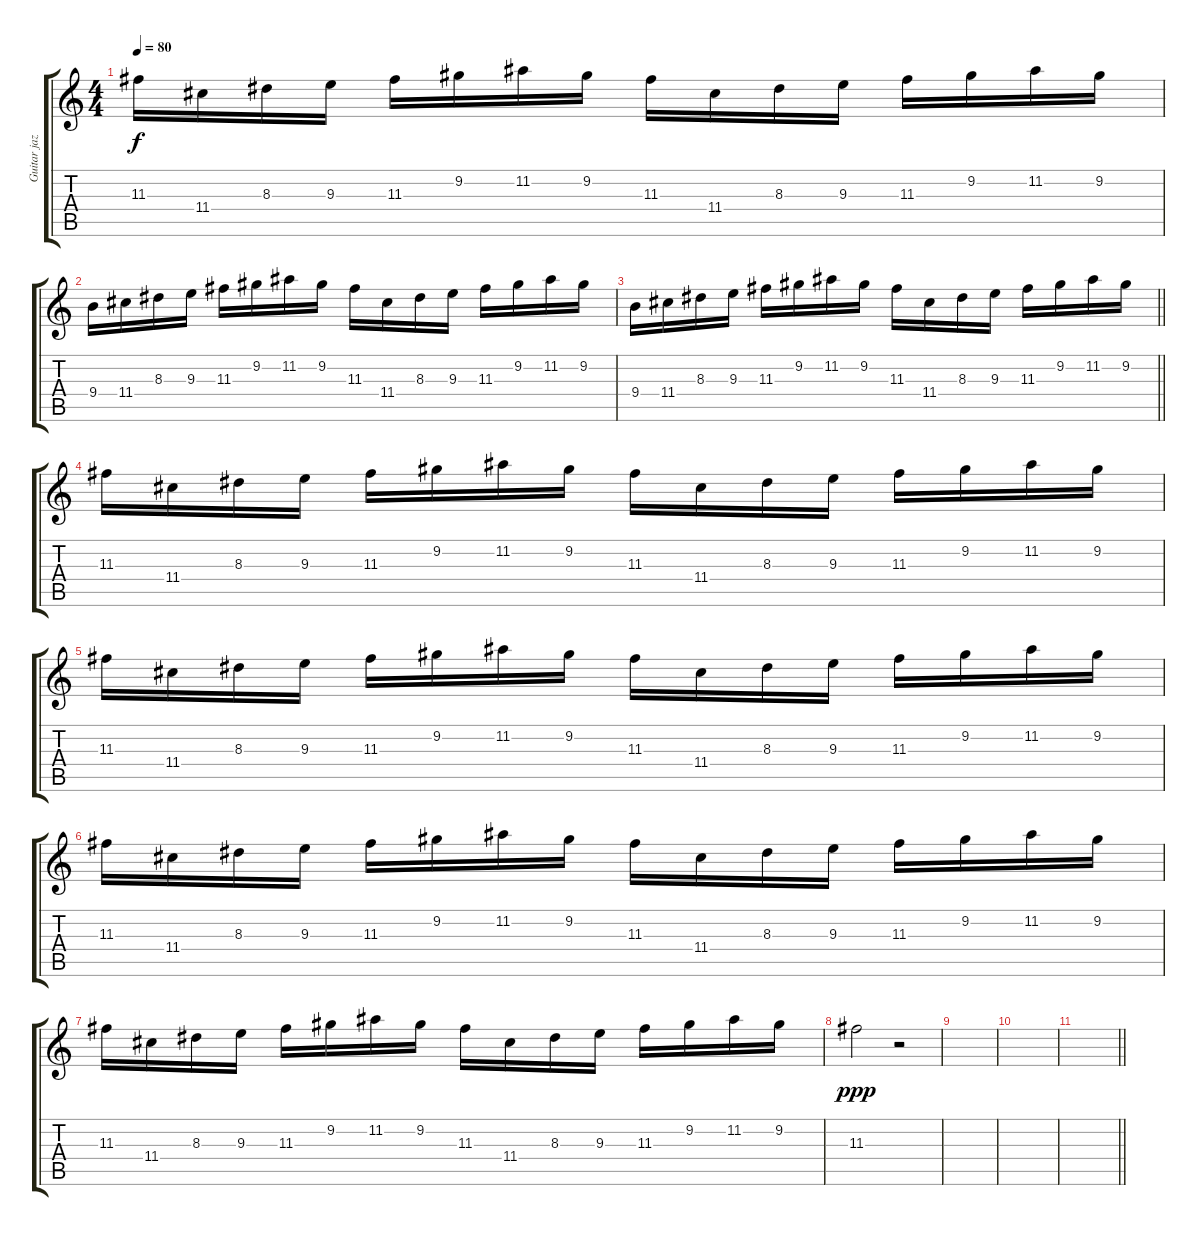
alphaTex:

\track ("Guitar jazz" "Guitar jaz") {instrument electricguitarjazz}
\staff {score tabs}
\tuning (E4 B3 G3 D3 A2 E2) {hide}
\ts (4 4)
\tempo 80
\clef g2
\ks c
11.3.16{dy f} 11.4.16 8.3.16 9.3.16 11.3.16 9.2.16 11.2.16 9.2.16 11.3.16 11.4.16 8.3.16 9.3.16 11.3.16 9.2.16 11.2.16 9.2.16 |
9.4.16 11.4.16 8.3.16 9.3.16 11.3.16 9.2.16 11.2.16 9.2.16 11.3.16 11.4.16 8.3.16 9.3.16 11.3.16 9.2.16 11.2.16 9.2.16 |
\barLineRight lightlight
9.4.16 11.4.16 8.3.16 9.3.16 11.3.16 9.2.16 11.2.16 9.2.16 11.3.16 11.4.16 8.3.16 9.3.16 11.3.16 9.2.16 11.2.16 9.2.16 |
11.3.16 11.4.16 8.3.16 9.3.16 11.3.16 9.2.16 11.2.16 9.2.16 11.3.16 11.4.16 8.3.16 9.3.16 11.3.16 9.2.16 11.2.16 9.2.16 |
11.3.16 11.4.16 8.3.16 9.3.16 11.3.16 9.2.16 11.2.16 9.2.16 11.3.16 11.4.16 8.3.16 9.3.16 11.3.16 9.2.16 11.2.16 9.2.16 |
11.3.16 11.4.16 8.3.16 9.3.16 11.3.16 9.2.16 11.2.16 9.2.16 11.3.16 11.4.16 8.3.16 9.3.16 11.3.16 9.2.16 11.2.16 9.2.16 |
11.3.16 11.4.16 8.3.16 9.3.16 11.3.16 9.2.16 11.2.16 9.2.16 11.3.16 11.4.16 8.3.16 9.3.16 11.3.16 9.2.16 11.2.16 9.2.16 |
11.3.2{dy ppp} r.2 |
|
|
\barLineRight lightlight
